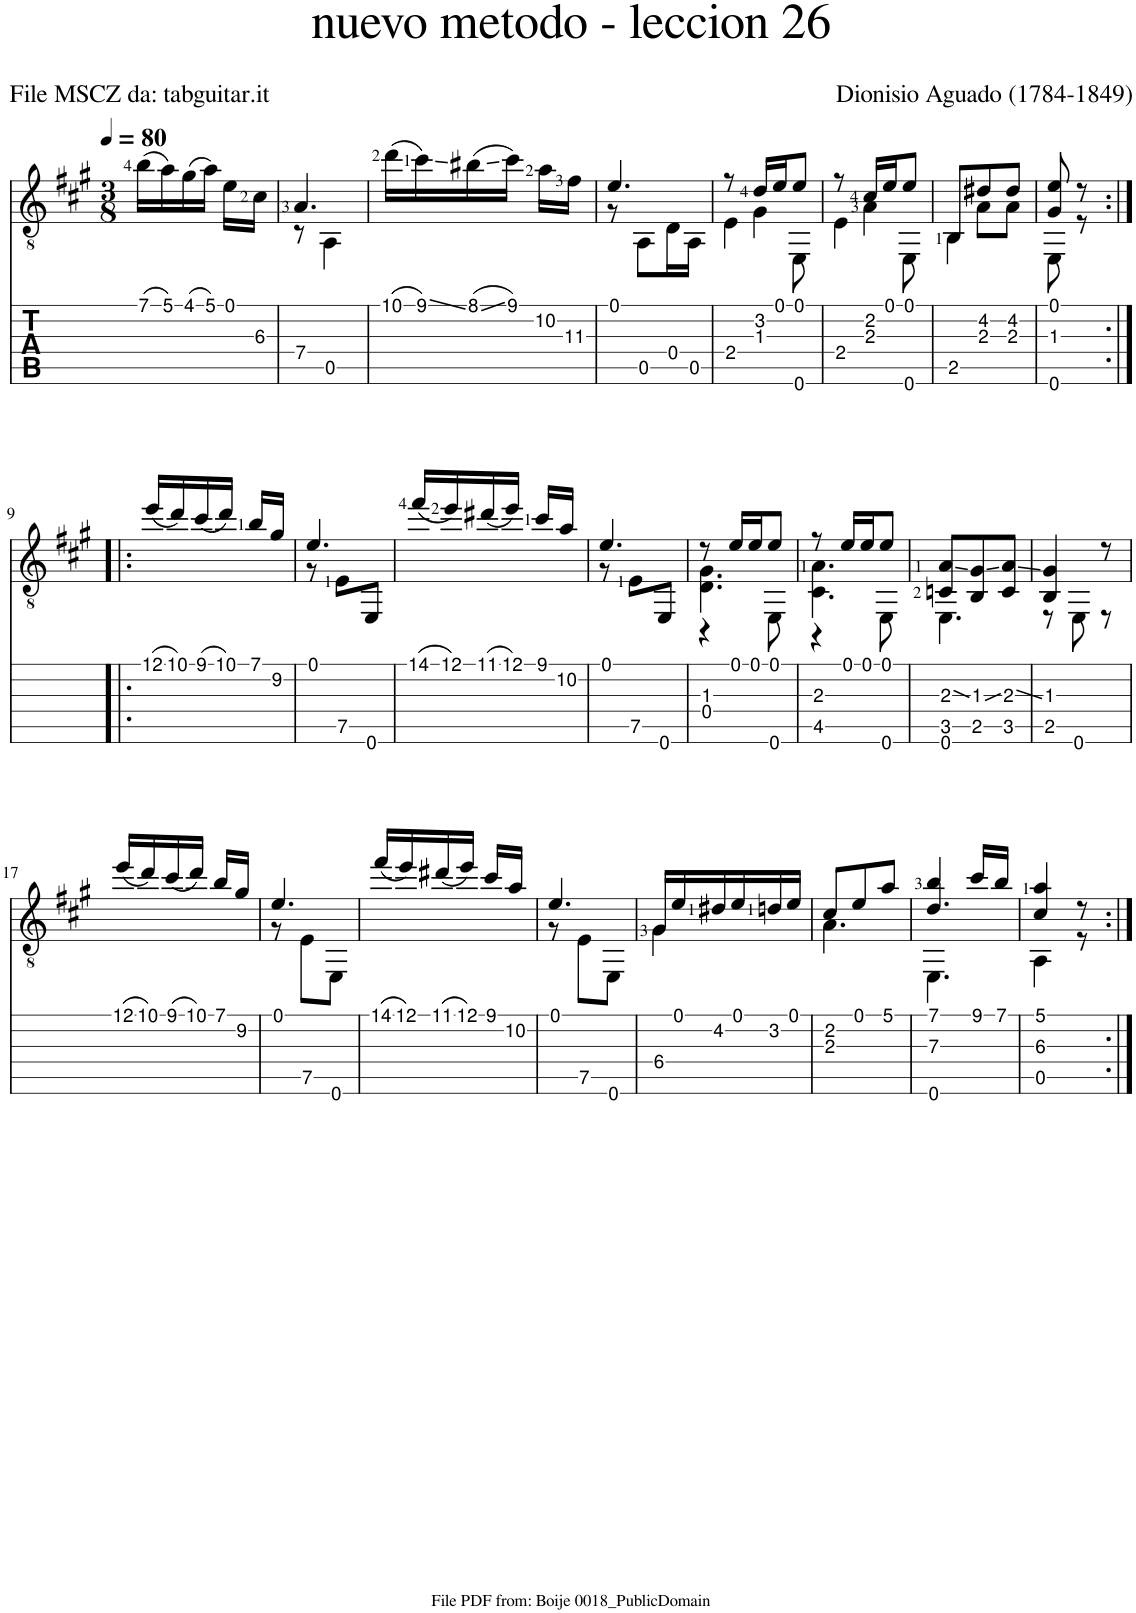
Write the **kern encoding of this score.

**kern	**kern
*part1	*part1
*staff2	*staff1
*I"Guitar	*
*I'Guit.	*
*stria6	*
*	*clefGv2
*k[f#c#g#]	*k[f#c#g#]
*M3/8	*M3/8
*MM80	*MM80
=1	=1
16bLL	(16b\LL
16a	16a\)
16g#	(16g#\
16a	16a\JJ)
16e	16e\LL
16c#JJ	16c#\JJ
=2	=2
*^	*^
4.A	8r	4.A/	8r
.	4AA	.	4AA\
*v	*v	*	*
*	*v	*v
=3	=3
16ddLL	(16dd\LL
16cc#	16cc#\)
16b#	(16b#X\
16cc#	16cc#\JJ)
16a	16a\LL
16f#JJ	16f#\JJ
=4	=4
*^	*^
4.e	8r	4.e/	8r
.	8AAL	.	8AA\L
.	16DL	.	16D\L
.	16AAJJ	.	16AA\JJ
=5	=5	=5	=5
*	*^	*	*^
8r	8ryy	4E	8r	8ryy	4E\
16dLL	4G#	.	16d/LL	4G#\	.
16eJ	.	.	16e/J	.	.
8eJ	.	8EE	8e/J	.	8EE\
=6	=6	=6	=6	=6	=6
8r	8ryy	4E	8r	8ryy	4E\
16c#LL	4A	.	16c#/LL	4A\	.
16eJ	.	.	16e/J	.	.
8eJ	.	8EE	8e/J	.	8EE\
=7	=7	=7	=7	=7	=7
8BBL	8ryy	4.BB	8BB/L	8ryy	4.BB\
8d#	8AL	.	8d#X/	8A\L	.
8d#J	8AJ	.	8d#/J	8A\J	.
*	*v	*v	*	*	*
*	*	*	*v	*v
=8	=8	=8	=8
8G# 8e	8EE	8G#/ 8e/	8EE\
8r	8r	8r	8r
*v	*v	*	*
*	*v	*v
!!LO:LB:g=z
=9:|!|:	=9:|!|:
16eeLL	(16ee/LL
16dd	16dd/)
16cc#	(16cc#/
16dd	16dd/JJ)
16b	16b/LL
16g#JJ	16g#/JJ
=10	=10
*^	*^
4.e	8r	4.e/	8r
.	8EL	.	8E\L
.	8EEJ	.	8EE/J
*v	*v	*	*
*	*v	*v
=11	=11
16ff#LL	(16ff#/LL
16ee	16ee/)
16dd#	(16dd#X/
16ee	16ee/JJ)
16cc#	16cc#/LL
16aJJ	16a/JJ
=12	=12
*^	*^
4.e	8r	4.e/	8r
.	8EL	.	8E\L
.	8EEJ	.	8EE/J
=13	=13	=13	=13
*	*^	*	*^
8r	4.D 4.G#	4r	8r	4.D\ 4.G#\	4r
16eLL	.	.	16e/LL	.	.
16eJ	.	.	16e/J	.	.
8eJ	.	8EE	8e/J	.	8EE\
=14	=14	=14	=14	=14	=14
8r	4.C# 4.A	4r	8r	4.C#\ 4.A\	4r
16eLL	.	.	16e/LL	.	.
16eJ	.	.	16e/J	.	.
8eJ	.	8EE	8e/J	.	8EE\
*	*v	*v	*	*	*
*	*	*	*v	*v
=15	=15	=15	=15
8C\ 8A\L	4.EE	8Cn/ 8A/L	4.EE\
8BB\ 8G#\	.	8BB/ 8G#/	.
8C\ 8A\J	.	8C/ 8A/J	.
=16	=16	=16	=16
4BB 4G#	8r	4BB/ 4G#/	8r
.	8EE	.	8EE\
8r	8r	8r	8r
*v	*v	*	*
*	*v	*v
!!LO:LB:g=z
=17	=17
16eeLL	(16ee/LL
16dd	16dd/)
16cc#	(16cc#/
16dd	16dd/JJ)
16b	16b/LL
16g#JJ	16g#/JJ
=18	=18
*^	*^
4.e	8r	4.e/	8r
.	8EL	.	8E\L
.	8EEJ	.	8EE\J
*v	*v	*	*
*	*v	*v
=19	=19
16ff#LL	(16ff#/LL
16ee	16ee/)
16dd#X	(16dd#X/
16ee	16ee/JJ)
16cc#	16cc#/LL
16aJJ	16a/JJ
=20	=20
*^	*^
4.e	8r	4.e/	8r
.	8EL	.	8E\L
.	8EEJ	.	8EE\J
=21	=21	=21	=21
16G#LL	4.G#	16G#/LL	4.G#\
16e	.	16e/	.
16d#	.	16d#X/	.
16e	.	16e/	.
16d	.	16dn/	.
16eJJ	.	16e/JJ	.
=22	=22	=22	=22
8c#L	4.A	8c#/L	4.A\
8e	.	8e/	.
8aJ	.	8a/J	.
=23	=23	=23	=23
*	*^	*	*^
4b	4.EE	4.d	4b/	4.EE\	4.d/
16cc#LL	.	.	16cc#/LL	.	.
16bJJ	.	.	16b/JJ	.	.
*	*v	*v	*	*	*
*	*	*	*v	*v
=24	=24	=24	=24
4c# 4a	4AA	4c#/ 4a/	4AA\
8r	8r	8r	8r
*v	*v	*	*
*	*v	*v
=:|!	=:|!
*-	*-
